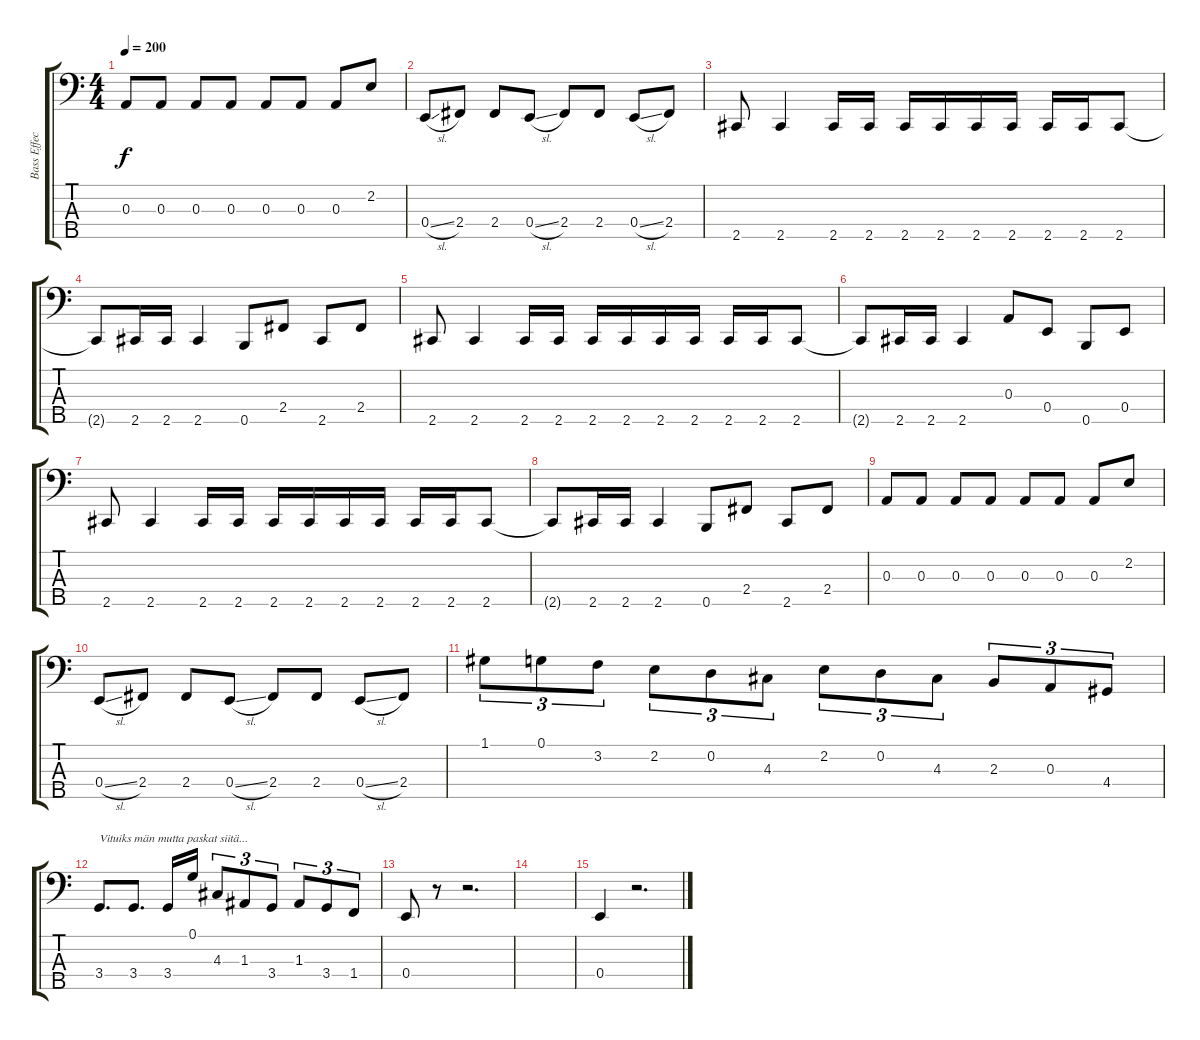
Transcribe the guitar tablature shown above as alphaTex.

\track ("Bass Effect" "Bass Effec") {instrument slapbass1}
\staff {score tabs}
\tuning (G2 D2 A1 E1 B0) {hide}
\ts (4 4)
\tempo 200
\clef f4
\ks c
0.3.8{dy f} 0.3.8 0.3.8 0.3.8 0.3.8 0.3.8 0.3.8 2.2.8 |
0.4{sl}.8 2.4.8 2.4.8 0.4{sl}.8 2.4.8 2.4.8 0.4{sl}.8 2.4.8 |
2.5.8 2.5.4 2.5.16 2.5.16 2.5.16 2.5.16 2.5.16 2.5.16 2.5.16 2.5.16 2.5.8 |
2.5{t}.8 2.5.16 2.5.16 2.5.4 0.5.8 2.4.8 2.5.8 2.4.8 |
2.5.8 2.5.4 2.5.16 2.5.16 2.5.16 2.5.16 2.5.16 2.5.16 2.5.16 2.5.16 2.5.8 |
2.5{t}.8 2.5.16 2.5.16 2.5.4 0.3.8 0.4.8 0.5.8 0.4.8 |
2.5.8 2.5.4 2.5.16 2.5.16 2.5.16 2.5.16 2.5.16 2.5.16 2.5.16 2.5.16 2.5.8 |
2.5{t}.8 2.5.16 2.5.16 2.5.4 0.5.8 2.4.8 2.5.8 2.4.8 |
0.3.8 0.3.8 0.3.8 0.3.8 0.3.8 0.3.8 0.3.8 2.2.8 |
0.4{sl}.8 2.4.8 2.4.8 0.4{sl}.8 2.4.8 2.4.8 0.4{sl}.8 2.4.8 |
1.1.8{tu (3 2)} 0.1.8{tu (3 2)} 3.2.8{tu (3 2)} 2.2.8{tu (3 2)} 0.2.8{tu (3 2)} 4.3.8{tu (3 2)} 2.2.8{tu (3 2)} 0.2.8{tu (3 2)} 4.3.8{tu (3 2)} 2.3.8{tu (3 2)} 0.3.8{tu (3 2)} 4.4.8{tu (3 2)} |
3.4.8{d txt "Vituiks män mutta paskat siitä..."} 3.4.8{d} 3.4.16 0.1.16 4.3.8{tu (3 2)} 1.3.8{tu (3 2)} 3.4.8{tu (3 2)} 1.3.8{tu (3 2)} 3.4.8{tu (3 2)} 1.4.8{tu (3 2)} |
0.4.8 r.8 r.2{d} |
|
0.4.4 r.2{d}
